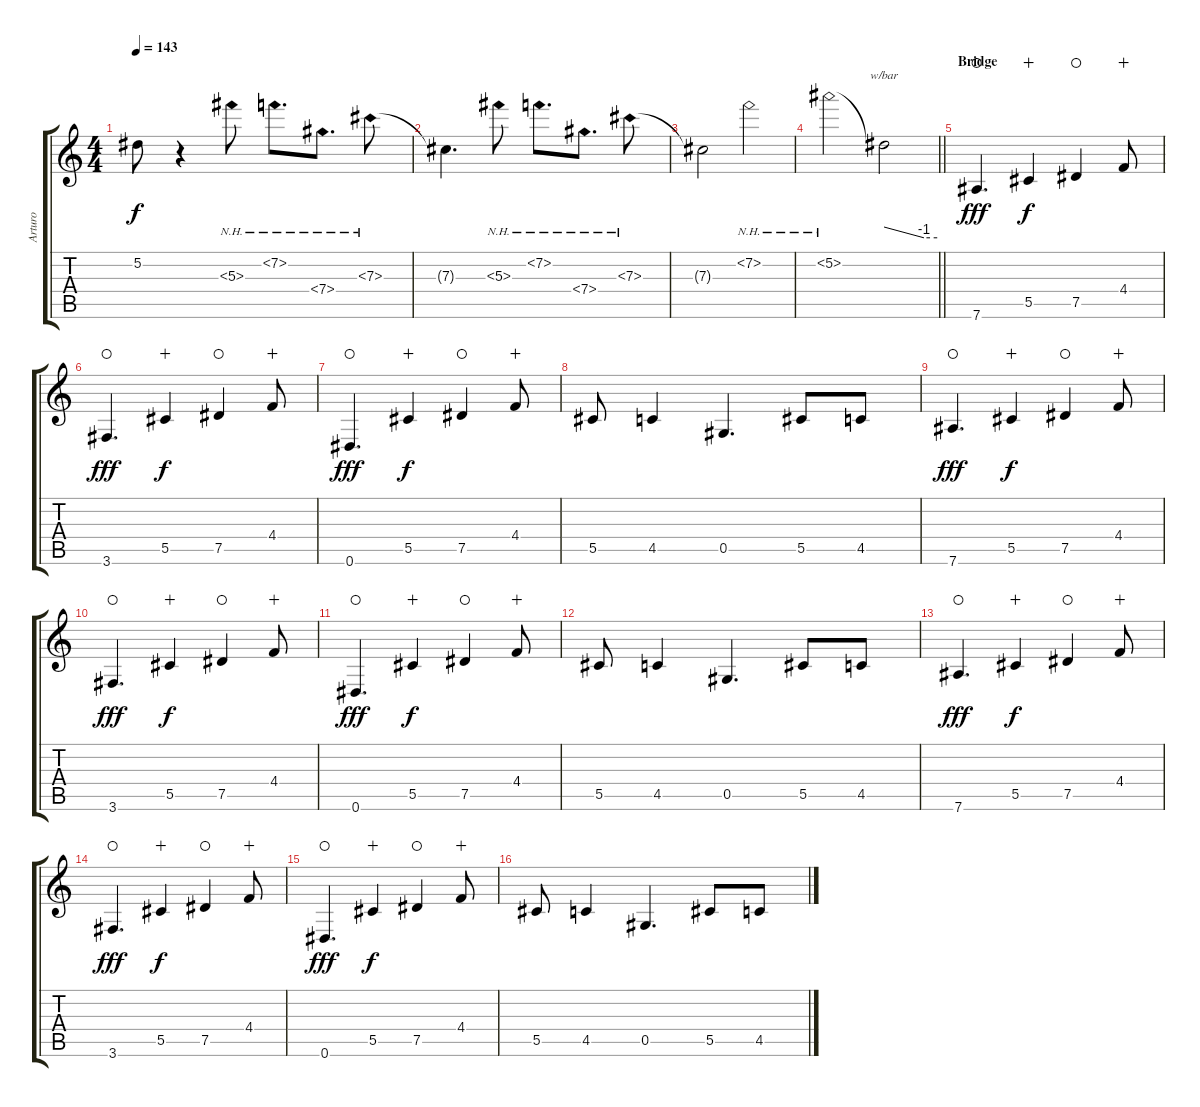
\track ("Arturo" "Arturo") {instrument distortionguitar}
\staff {score tabs}
\tuning (Eb4 Bb3 Gb3 Db3 Ab2 Eb2) {hide}
\ts (4 4)
\tempo 143
\clef g2
\ks c
5.2{t}.8{dy f} r.4 5.3{nh}.8 7.2{nh}.8{d} 7.4{nh}.8{d} 7.3{nh}.8 |
7.3{t}.4{d} 5.3{nh}.8 7.2{nh}.8{d} 7.4{nh}.8{d} 7.3{nh}.8 |
7.3{t}.2 7.2{nh}.2 |
\barLineRight lightlight
5.2{nh}.2 5.2{t}.2{tbe (custom default 0 0 45 -4 60 -4)} |
\section ("" "Bridge")
7.6.4{d dy fff waho} 5.5.4{dy f wahc} 7.5.4{waho} 4.4.8{wahc} |
3.6.4{d dy fff waho} 5.5.4{dy f wahc} 7.5.4{waho} 4.4.8{wahc} |
0.6.4{d dy fff waho} 5.5.4{dy f wahc} 7.5.4{waho} 4.4.8{wahc} |
5.5.8 4.5.4 0.5.4{d} 5.5.8 4.5.8 |
7.6.4{d dy fff waho} 5.5.4{dy f wahc} 7.5.4{waho} 4.4.8{wahc} |
3.6.4{d dy fff waho} 5.5.4{dy f wahc} 7.5.4{waho} 4.4.8{wahc} |
0.6.4{d dy fff waho} 5.5.4{dy f wahc} 7.5.4{waho} 4.4.8{wahc} |
5.5.8 4.5.4 0.5.4{d} 5.5.8 4.5.8 |
7.6.4{d dy fff waho} 5.5.4{dy f wahc} 7.5.4{waho} 4.4.8{wahc} |
3.6.4{d dy fff waho} 5.5.4{dy f wahc} 7.5.4{waho} 4.4.8{wahc} |
0.6.4{d dy fff waho} 5.5.4{dy f wahc} 7.5.4{waho} 4.4.8{wahc} |
5.5.8 4.5.4 0.5.4{d} 5.5.8 4.5.8
